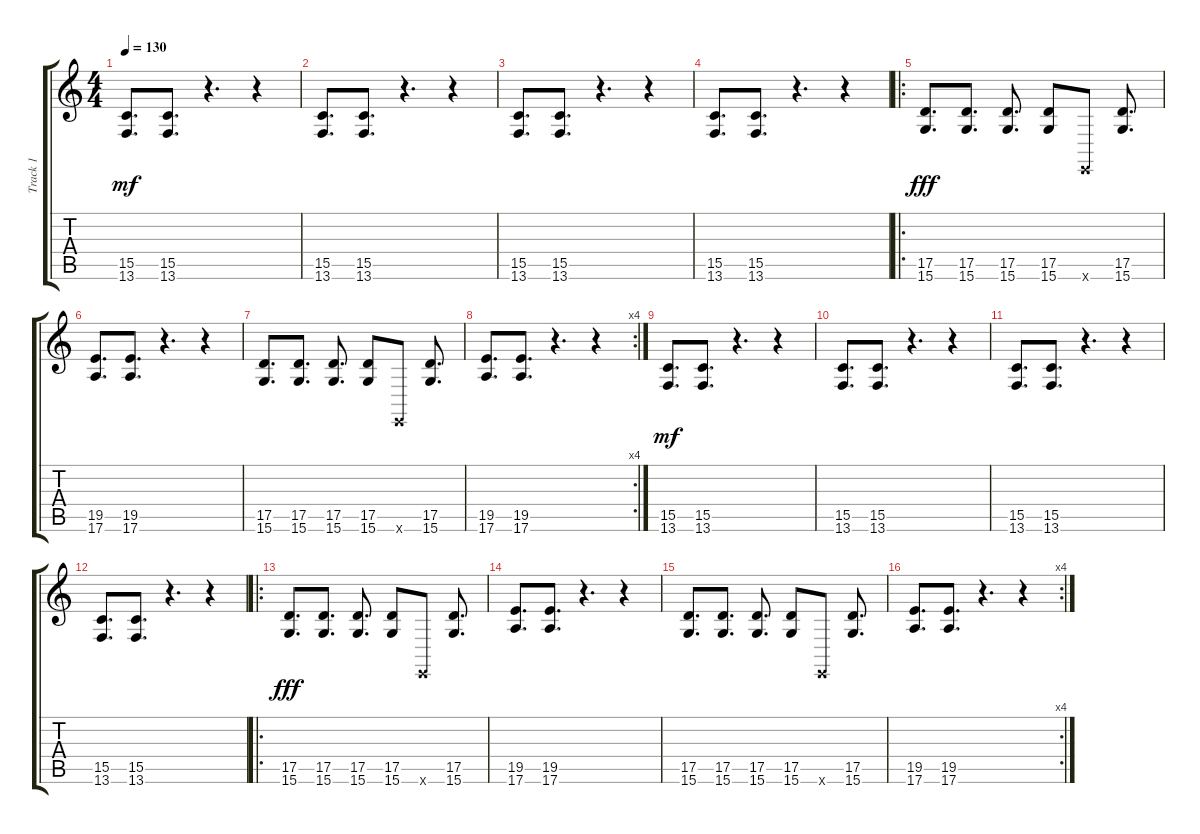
\track ("Track 1" "Track 1") {instrument lead8bassandlead}
\staff {score tabs}
\tuning (E4 B3 G3 D3 A2 E2) {hide}
\ts (4 4)
\tempo 130
\clef g2
\ks c
(15.5 13.6).8{d dy mf} (15.5 13.6).8{d} r.4{d} r.4 |
(15.5 13.6).8{d} (15.5 13.6).8{d} r.4{d} r.4 |
(15.5 13.6).8{d} (15.5 13.6).8{d} r.4{d} r.4 |
(15.5 13.6).8{d} (15.5 13.6).8{d} r.4{d} r.4 |
\ro
(17.5 15.6).8{d dy fff} (17.5 15.6).8{d} (17.5 15.6).8{d} (17.5 15.6).8 0.6{x}.8 (17.5 15.6).8{d} |
(19.5 17.6).8{d} (19.5 17.6).8{d} r.4{d} r.4 |
(17.5 15.6).8{d} (17.5 15.6).8{d} (17.5 15.6).8{d} (17.5 15.6).8 0.6{x}.8 (17.5 15.6).8{d} |
\rc 4
(19.5 17.6).8{d} (19.5 17.6).8{d} r.4{d} r.4 |
(15.5 13.6).8{d dy mf} (15.5 13.6).8{d} r.4{d} r.4 |
(15.5 13.6).8{d} (15.5 13.6).8{d} r.4{d} r.4 |
(15.5 13.6).8{d} (15.5 13.6).8{d} r.4{d} r.4 |
(15.5 13.6).8{d} (15.5 13.6).8{d} r.4{d} r.4 |
\ro
(17.5 15.6).8{d dy fff} (17.5 15.6).8{d} (17.5 15.6).8{d} (17.5 15.6).8 0.6{x}.8 (17.5 15.6).8{d} |
(19.5 17.6).8{d} (19.5 17.6).8{d} r.4{d} r.4 |
(17.5 15.6).8{d} (17.5 15.6).8{d} (17.5 15.6).8{d} (17.5 15.6).8 0.6{x}.8 (17.5 15.6).8{d} |
\rc 4
(19.5 17.6).8{d} (19.5 17.6).8{d} r.4{d} r.4
